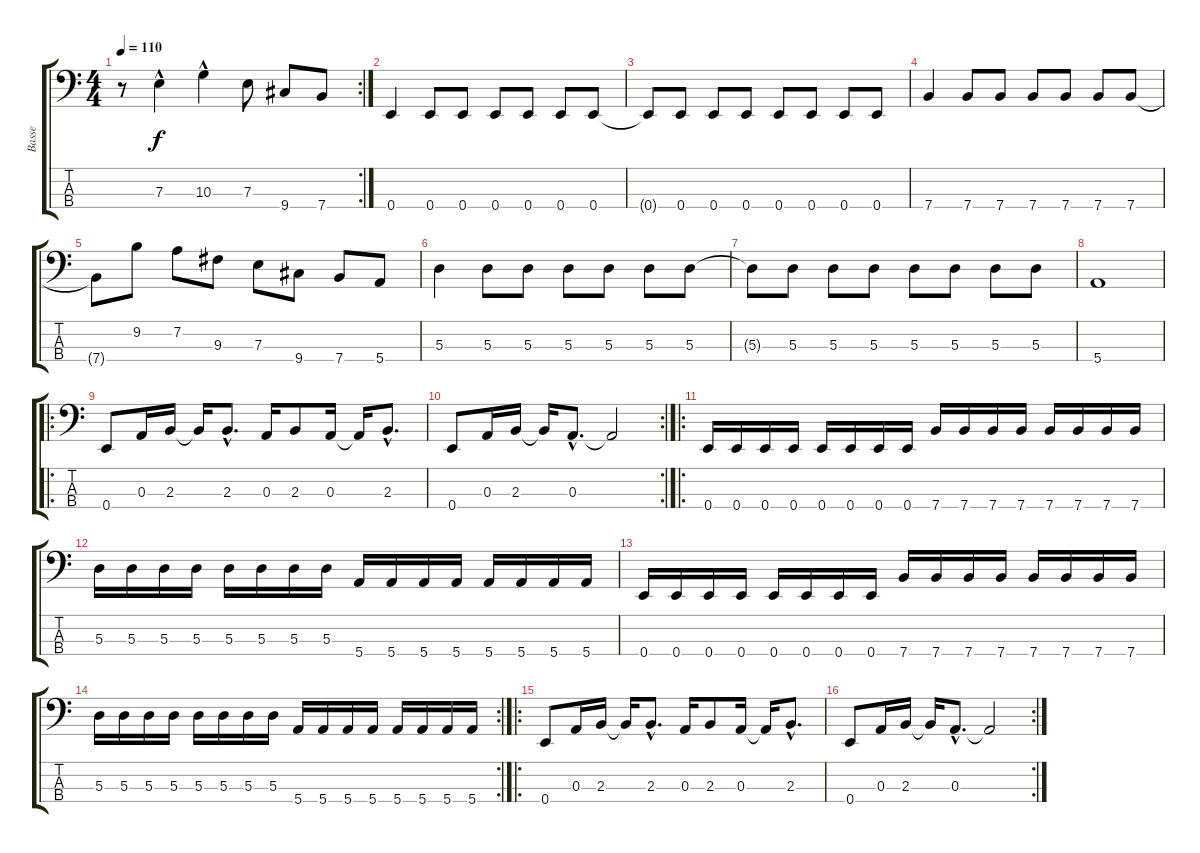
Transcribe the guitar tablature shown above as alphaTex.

\track ("Basse" "Basse") {instrument electricbasspick}
\staff {score tabs}
\tuning (G2 D2 A1 E1) {hide}
\rc 2
\ts (4 4)
\tempo 110
\clef f4
\ks c
r.8{dy f} 7.3{hac}.4 10.3{hac}.4 7.3.8 9.4.8 7.4.8 |
0.4.4 0.4.8 0.4.8 0.4.8 0.4.8 0.4.8 0.4.8 |
0.4{t}.8 0.4.8 0.4.8 0.4.8 0.4.8 0.4.8 0.4.8 0.4.8 |
7.4.4 7.4.8 7.4.8 7.4.8 7.4.8 7.4.8 7.4.8 |
7.4{t}.8 9.2.8 7.2.8 9.3.8 7.3.8 9.4.8 7.4.8 5.4.8 |
5.3.4 5.3.8 5.3.8 5.3.8 5.3.8 5.3.8 5.3.8 |
5.3{t}.8 5.3.8 5.3.8 5.3.8 5.3.8 5.3.8 5.3.8 5.3.8 |
5.4.1 |
\ro
0.4.8 0.3.16 2.3.16 2.3{t}.16 2.3{hac}.8{d} 0.3.16 2.3.8 0.3.16 0.3{t}.16 2.3{hac}.8{d} |
\rc 2
0.4.8 0.3.16 2.3.16 2.3{t}.16 0.3{hac}.8{d} 0.3{t}.2 |
\ro
0.4.16 0.4.16 0.4.16 0.4.16 0.4.16 0.4.16 0.4.16 0.4.16 7.4.16 7.4.16 7.4.16 7.4.16 7.4.16 7.4.16 7.4.16 7.4.16 |
5.3.16 5.3.16 5.3.16 5.3.16 5.3.16 5.3.16 5.3.16 5.3.16 5.4.16 5.4.16 5.4.16 5.4.16 5.4.16 5.4.16 5.4.16 5.4.16 |
0.4.16 0.4.16 0.4.16 0.4.16 0.4.16 0.4.16 0.4.16 0.4.16 7.4.16 7.4.16 7.4.16 7.4.16 7.4.16 7.4.16 7.4.16 7.4.16 |
\rc 2
5.3.16 5.3.16 5.3.16 5.3.16 5.3.16 5.3.16 5.3.16 5.3.16 5.4.16 5.4.16 5.4.16 5.4.16 5.4.16 5.4.16 5.4.16 5.4.16 |
\ro
0.4.8 0.3.16 2.3.16 2.3{t}.16 2.3{hac}.8{d} 0.3.16 2.3.8 0.3.16 0.3{t}.16 2.3{hac}.8{d} |
\rc 2
0.4.8 0.3.16 2.3.16 2.3{t}.16 0.3{hac}.8{d} 0.3{t}.2
